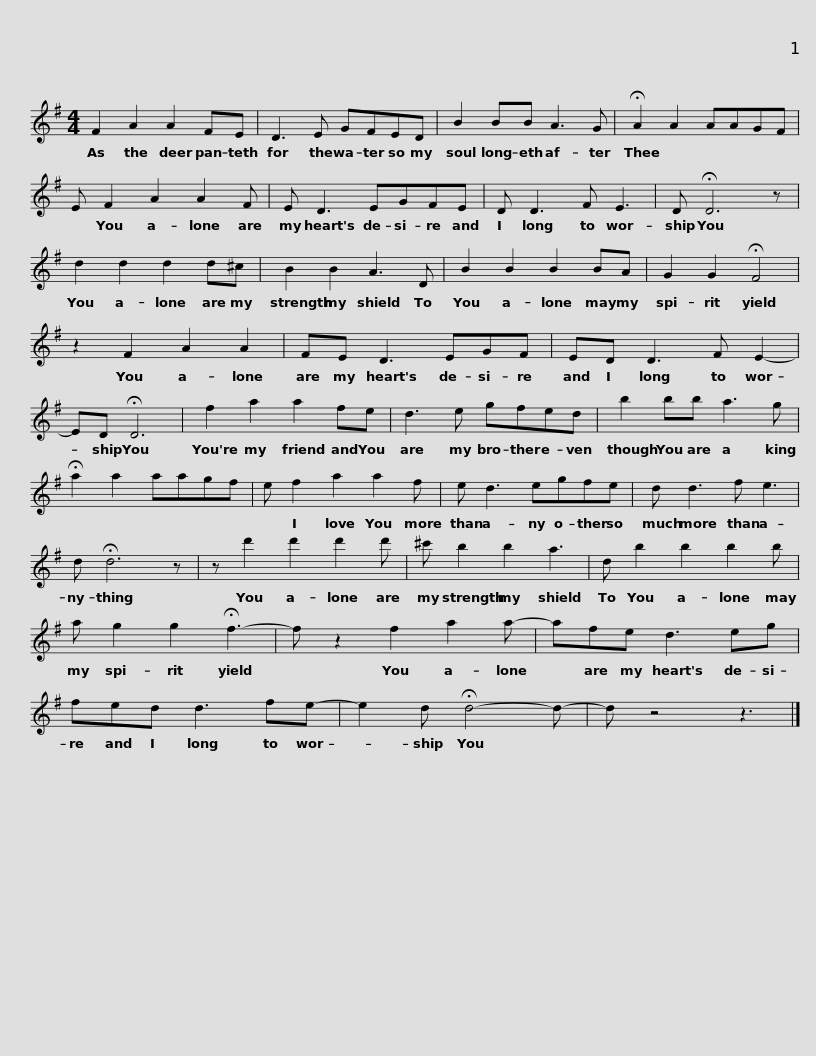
X:1
L:1/8
M:4/4
I:linebreak $
K:G
V:1 treble
V:1
 F2 A2 A2 FE | D3 E GFED | B2 BB A3 G | !fermata!A2 A2 AAGF |$ E F2 A2 A2 F | %5
 E D3 EGFE | D D3 F E3 | D !fermata!D6 z |$ d2 d2 d2 d^c | B2 B2 A3 D | %10
 B2 B2 B2 BA | G2 G2 !fermata!F4 |$ z2 F2 A2 A2 | FE D3 EGF | ED D3 F E2- | %15
 ED !fermata!D6 |$ f2 a2 a2 fe | d3 e gfed | b2 bb a3 g | !fermata!a2 a2 aagf |$ %20
 e f2 a2 a2 f | e d3 egfe | d d3 f e3 | d !fermata!d6 z |$ z d'2 d'2 d'2 d' | %25
 ^c' b2 b2 a3 | d b2 b2 b2 b | a g2 g2 !fermata!f3- |$ f z2 f2 a2 a- | afe d3 eg | %30
 fed d3 fe- | e2 d !fermata!d4- d- | d z4 z3 |] %33
